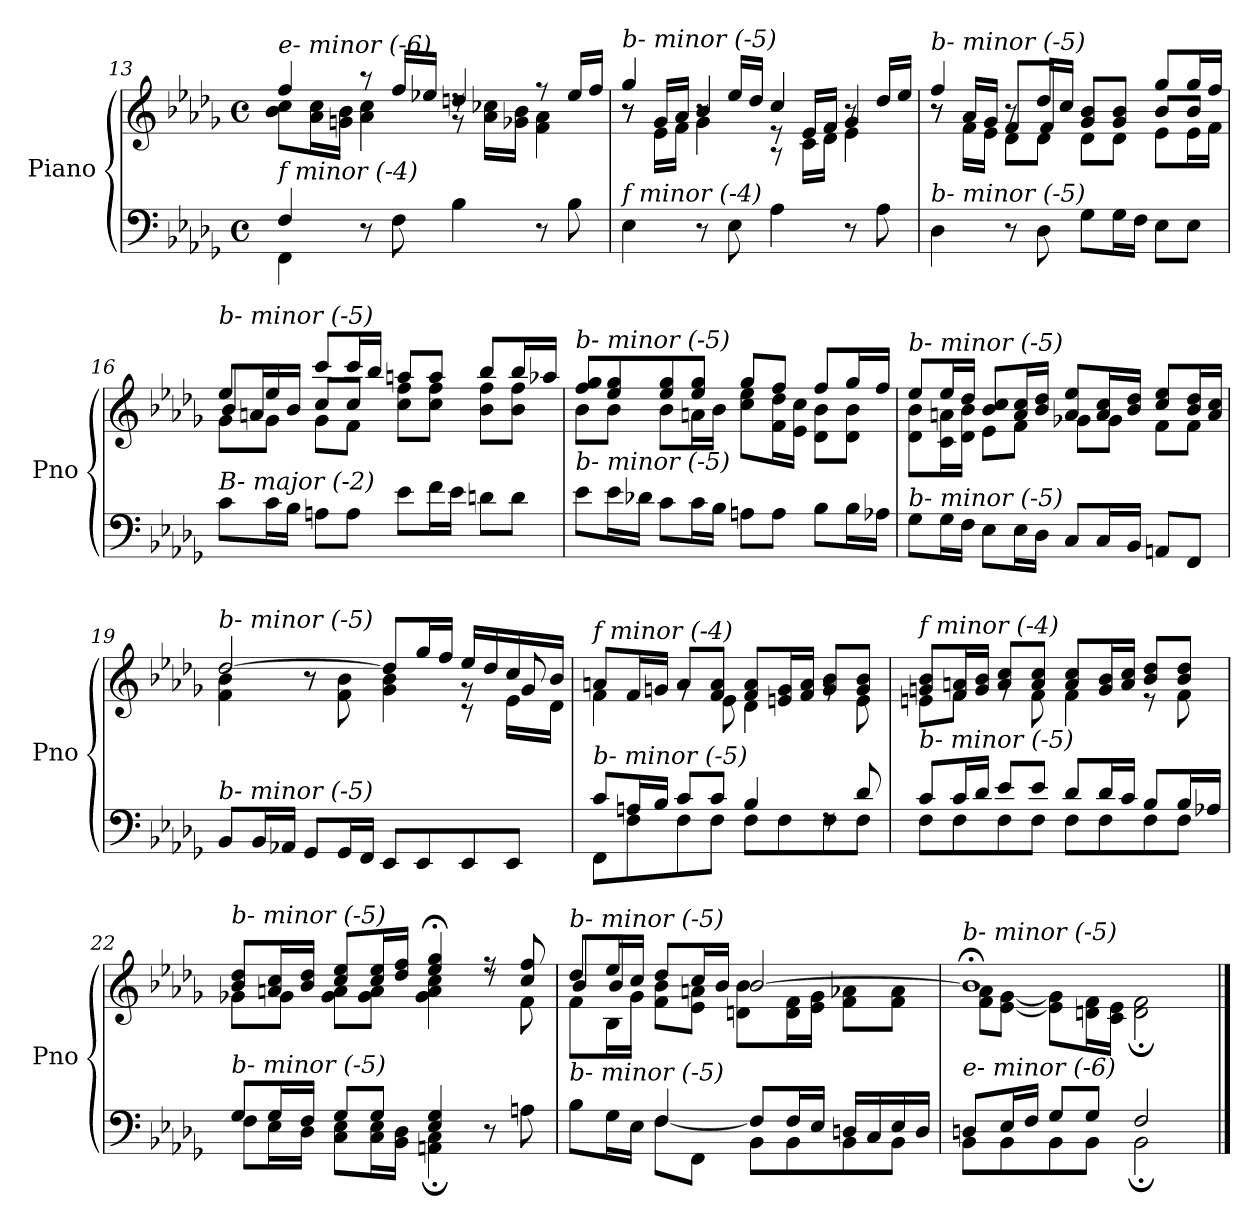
**kern	**kern
*part1	*part1
*staff2	*staff1
*I"Piano	*
*I'Pno	*
!!LO:PB:g=z
*clefF4	*clefG2
*k[b-e-a-d-g-]	*k[b-e-a-d-g-]
*M4/4	*M4/4
*met(c)	*met(c)
=13	=13
*^	*^
*	*^	*	*^
*	*	*	*	*	*^
!	!	!	!LO:TX:i:t=e- minor (-6)	!	!	!
!LO:TX:i:t=f minor (-4)	!	!	!	!	!	!
2ryy	4F/	4FF\	4ff/	8b-\ 8cc\L	2ryy	4ryy
.	.	.	.	16a-\ 16cc\L	.	.
.	.	.	.	16gn\ 16b-\JJ	.	.
.	8r	2.ryy	8r	4a-\ 4cc\	.	2.ryy
.	8F\	.	16ff/LL	.	.	.
.	.	.	16ee-X/JJ	.	.	.
8ryy	4B-\	.	4ddn/	8rdd	8rg	.
4.ryy	.	.	.	16a-\ 16cc-X\LL	4.ryy	.
.	.	.	.	16g-X\ 16b-\JJ	.	.
.	8r	.	8r	4f\ 4a-\	.	.
.	8B-\	.	16ee-/LL	.	.	.
.	.	.	16ff/JJ	.	.	.
*v	*v	*v	*	*	*	*
*	*	*	*v	*v
=14	=14	=14	=14
!	!LO:TX:i:t=b- minor (-5)	!	!
!LO:TX:i:t=f minor (-4)	!	!	!
4E-\	4gg-/	8r	8r
.	.	16e-\LL	16g-/LL
.	.	16f\JJ	16a-/JJ
8r	8r	4g-\	4b-/
8E-\	16ee-/LL	.	.
.	16dd-/JJ	.	.
4A-\	4cc/	8re	8rA
.	.	16c\LL	16e-/LL
.	.	16d-\JJ	16f/JJ
8r	8r	4e-\	4g-/
8A-\	16dd-/LL	.	.
.	16ee-/JJ	.	.
!!LO:LB:g=z	!!	!!
=15	=15	=15	=15
*^	*	*	*
!	!	!LO:TX:i:t=b- minor (-5)	!	!
!LO:TX:i:t=b- minor (-5)	!	!	!	!
2ryy	4D-\	4ff/	8r	8r
.	.	.	16f\LL	16a-/LL
.	.	.	16e-\JJ	16g-/JJ
.	8r	8r	8d-\L	8f/L
.	8D-\	16dd-/LL	8d-\J	8f/J
.	.	16cc/JJ	.	.
4ryy	8G-\L	8g-/ 8b-/L	8d-\L	4ryy
.	16G-\L	8g-/ 8b-/J	8d-\J	.
.	16F\JJ	.	.	.
4ryy	8E-\L	8gg-/L	8e-\L	8b-/L
.	8E-\J	16gg-/L	16e-\L	8b-/J
.	.	16ff/JJ	16f\JJ	.
=16	=16	=16	=16	=16
!	!	!LO:TX:i:t=b- minor (-5)	!	!
!LO:TX:i:t=B- major (-2)	!	!	!	!
2ryy	8c\L	8ee-/L	8g-\L	8b-/L
.	16c\L	8ee-/J	8g-\J	16an/L
.	16B-\JJ	.	.	16b-/JJ
.	8An\L	8ccc/L	8g-\L	8cc/L
.	8A\J	16ccc/L	8f\J	8cc/J
.	.	16bb-/JJ	.	.
2ryy	8e-\L	8aan/L	8cc\ 8ff\L	2ryy
.	16f\L	8aa/J	8cc\ 8ff\J	.
.	16e-\JJ	.	.	.
.	8dn\L	8bb-/L	8b-\ 8ff\L	.
.	8d\J	16bb-/L	8b-\ 8ff\J	.
.	.	16aa-X/JJ	.	.
*v	*v	*	*	*
*	*	*v	*v
!!LO:LB:g=z
=17	=17	=17
!	!LO:TX:i:t=b- minor (-5)	!
!LO:TX:i:t=b- minor (-5)	!	!
8e-\L	8ff/ 8gg-/L	8b-\L
16e-\L	8ee-/ 8gg-/	8b-\J
16d-X\JJ	.	.
8c\L	8ee-/ 8gg-/	8b-\L
16c\L	8ee-/ 8gg-/J	16an\L
16B-\JJ	.	16b-\JJ
8An\L	8gg-/L	8cc\ 8ee-\L
8A\J	8ff/J	16f\ 16dd-\L
.	.	16e-\ 16cc\JJ
8B-\L	8ff/L	8d-\ 8b-\L
16B-\L	16gg-/L	8d-\ 8b-\J
16A-X\JJ	16ff/JJ	.
=18	=18	=18
!	!LO:TX:i:t=b- minor (-5)	!
!LO:TX:i:t=b- minor (-5)	!	!
8G-\L	8ee-/L	8d-\ 8b-\L
16G-\L	16ee-/L	16c\ 16an\L
16F\JJ	16dd-/JJ	16d-\ 16b-\JJ
8E-\L	8b-/ 8cc/L	8e-\L
16E-\L	16a/ 16cc/L	8f\J
16D-\JJ	16b-/ 16dd-/JJ	.
8C/L	8a/ 8ee-/L	8g-X\L
16C/L	16a/ 16cc/L	8g-\J
16BB-/JJ	16b-/ 16dd-/JJ	.
8AAn/L	8cc/ 8ee-/L	8f\L
8FF/J	16b-/ 16dd-/L	8f\J
.	16a/ 16cc/JJ	.
!!LO:LB:g=z
=19	=19	=19
*^	*	*^
!	!	!LO:TX:i:t=b- minor (-5)	!	!
!LO:TX:i:t=b- minor (-5)	!	!	!	!
4ryy	8BB-/L	[2dd-/	4f\ 4b-\	4ryy
.	16BB-/L	.	.	.
.	16AA-X/JJ	.	.	.
8ryy	8GG-/L	.	8r	8r
4.ryy	16GG-/L	.	8f\ 8b-\	4.ryy
.	16FF/JJ	.	.	.
.	8EE-/L	8dd-/L]	4g-\ 4b-\	.
.	8EE-/	16gg-/L	.	.
.	.	16ff/JJ	.	.
4ryy	8EE-/	16ee-/LL	8rg	8rc
.	.	16dd-/	.	.
.	8EE-/J	16cc/	16e-\LL	8g-/
.	.	16b-/JJ	16d-\JJ	.
*	*	*	*v	*v
!!LO:LB:g=z
=20	=20	=20	=20
!	!	!LO:TX:i:t=f minor (-4)	!
!LO:TX:i:t=b- minor (-5)	!	!	!
8c/L	8FF\L	8an/L	4f\
16An/L	8F\	16f/L	.
16B-/JJ	.	16gn/JJ	.
8c/L	8F\	8a/L	8rg
8c/J	8F\J	8f/ 8a/J	8e-\
4B-/	8F\L	8f/ 8a/L	4d-\
.	8F\	16en/ 16g/L	.
.	.	16f/ 16a/JJ	.
8rF	8F\	8g/ 8b-/L	8rg
8d-/	8F\J	8g/ 8b-/J	8e\
=21	=21	=21	=21
!	!	!LO:TX:i:t=f minor (-4)	!
!LO:TX:i:t=b- minor (-5)	!	!	!
8c/L	8F\L	8gn/ 8b-/L	8en\L
16c/L	8F\	16f/ 16an/L	8f\J
16d-/JJ	.	16g/ 16b-/JJ	.
8e-/L	8F\	8a/ 8cc/L	8rg
8e-/J	8F\J	8a/ 8cc/J	8f\
8d-/L	8F\L	8a/ 8cc/L	4f\
16d-/L	8F\	16g/ 16b-/L	.
16c/JJ	.	16a/ 16cc/JJ	.
8B-/L	8F\	8b-/ 8dd-/L	8r
16B-/L	8F\J	8b-/ 8dd-/J	8f\
16A-X/JJ	.	.	.
!!LO:LB:g=z
=22	=22	=22	=22
*	*	*	*^
!	!	!LO:TX:i:t=b- minor (-5)	!	!
!LO:TX:i:t=b- minor (-5)	!	!	!	!
8G-/L	8F\L	8b-/ 8dd-/L	8g-X\L	2.ryy
16G-/L	16E-\L	16an/ 16cc/L	8g-\J	.
16F/JJ	16D-\JJ	16b-/ 16dd-/JJ	.	.
8G-/L	8C\ 8E-\L	8cc/ 8ee-/L	8g-\ 8a\L	.
8G-/J	16C\ 16E-\L	16cc/ 16ee-/L	8g-\ 8a\J	.
.	16BB-\ 16D-\JJ	16dd-/ 16ff/JJ	.	.
4E-/ 4G-/	4AAn\; 4C\;	4ee-/;< 4gg-/;<	4g-\ 4a\ 4cc\	.
8r	4ryy	8r	8rdd	4ryy
8An\	.	8cc/ 8ff/	8f\	.
=23	=23	=23	=23	=23
*	*^	*	*	*^
!	!	!	!LO:TX:i:t=b- minor (-5)	!	!	!
!LO:TX:i:t=b- minor (-5)	!	!	!	!	!	!
4ryy	8B-\L	4ryy	8dd-/L	8f\L	8b-/L	4ryy
.	16G-\L	.	16ee-/L	16B-\L	8b-/J	.
.	16E-\JJ	.	16cc/JJ	16g-\JJ	.	.
2.ryy	[4F/	8F\L	8dd-/L	8f\ 8b-\L	2.ryy	2.ryy
.	.	8FF\J	16cc/L	8e-\ 8an\J	.	.
.	.	.	16b-/JJ	.	.	.
.	8F/L]	8BB-\L	[2b-/	8dn\ 8b-\L	.	.
.	16F/L	8BB-\	.	16d\ 16f\L	.	.
.	16E-/JJ	.	.	16e-\ 16g-\JJ	.	.
.	16Dn/LL	8BB-\	.	8f\ 8a-X\L	.	.
.	16C/	.	.	.	.	.
.	16E-/	8BB-\J	.	8f\ 8a-\J	.	.
.	16D/JJ	.	.	.	.	.
*	*v	*v	*	*	*	*
*	*	*	*v	*v	*v
=24	=24	=24	=24
!	!	!LO:TX:i:t=b- minor (-5)	!
!LO:TX:i:t=e- minor (-6)	!	!	!
8Dn/L	8BB-\L	1b-;<]	8f\ 8a-\L
16E-/L	8BB-\	.	[8e-\ [8g-\J
16F/JJ	.	.	.
8G-/L	8BB-\	.	8e-\] 8g-\]L
8G-/J	8BB-\J	.	16dn\ 16f\L
.	.	.	16c\ 16e-\JJ
2F/	2BB-;\	.	2d\; 2f\;
*v	*v	*	*
*	*v	*v
==	==
*-	*-
